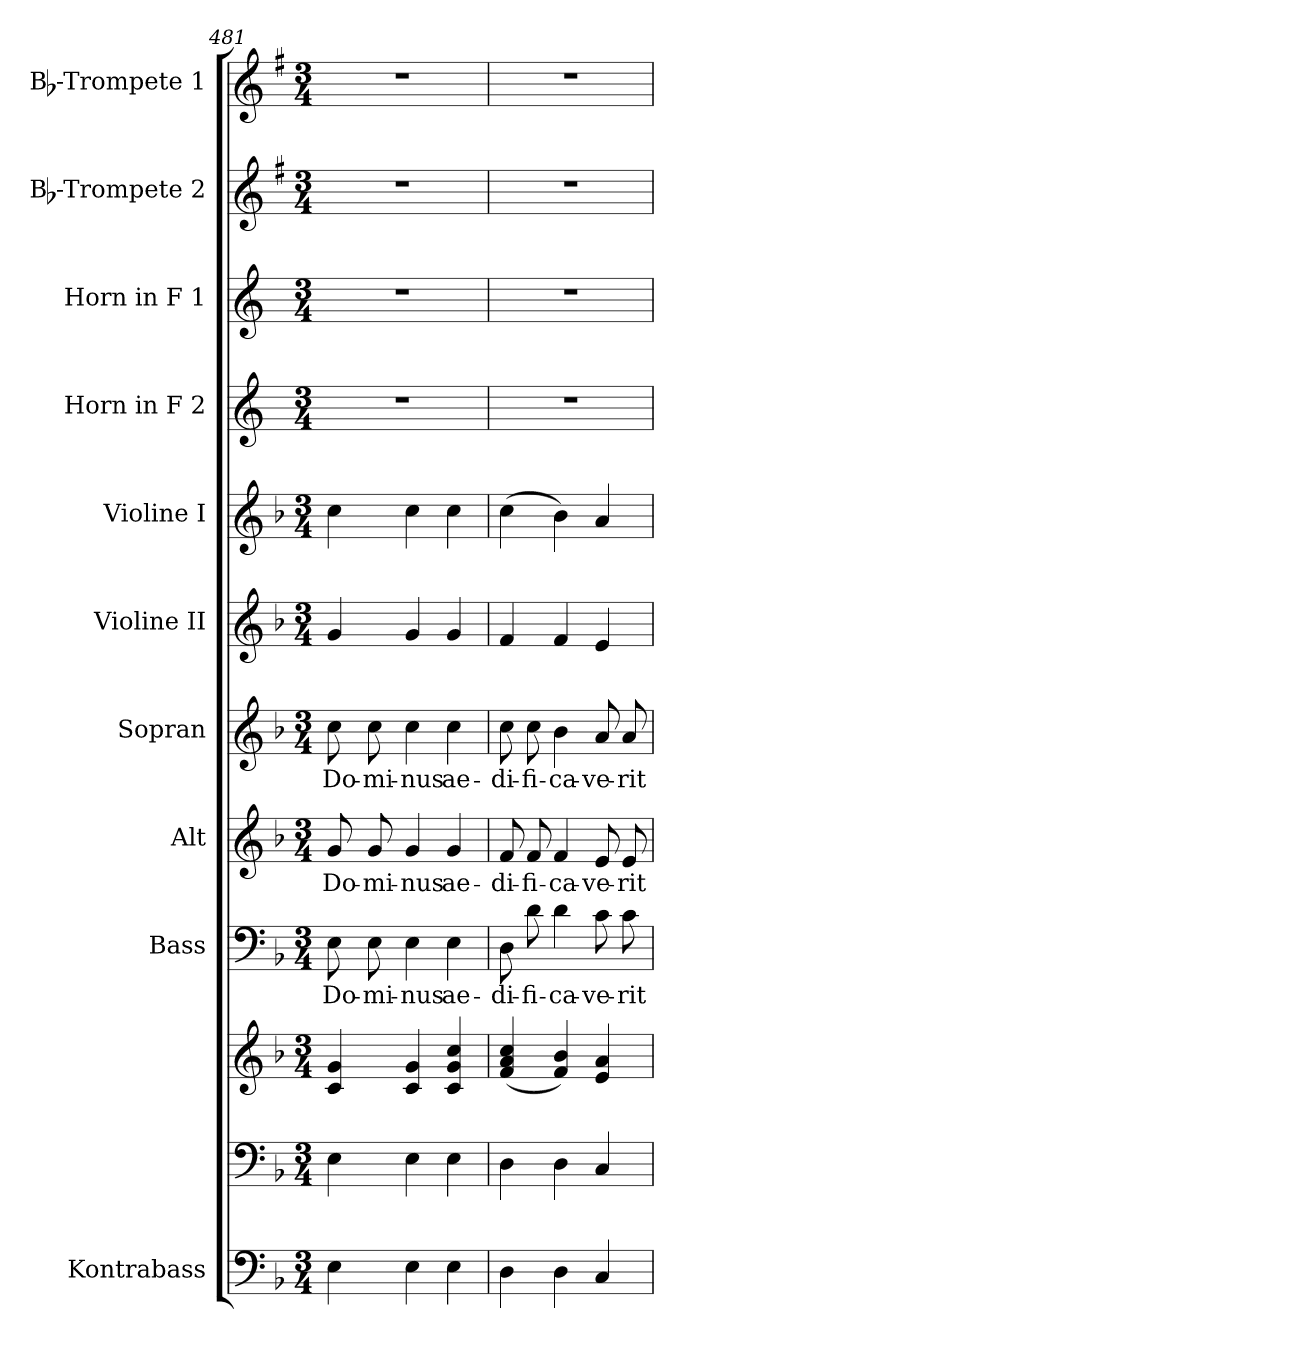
**kern	**kern	**kern	**kern	**text	**kern	**text	**kern	**text	**kern	**kern	**kern	**kern	**kern	**kern
*part11	*part10	*part10	*part9	*part9	*part8	*part8	*part7	*part7	*part6	*part5	*part4	*part3	*part2	*part1
*staff12	*staff11	*staff10	*staff9	*staff9	*staff8	*staff8	*staff7	*staff7	*staff6	*staff5	*staff4	*staff3	*staff2	*staff1
*I"Kontrabass	*	*	*I"Bass	*	*I"Alt	*	*I"Sopran	*	*I"Violine II	*I"Violine I	*I"Horn in F 2	*I"Horn in F 1	*I"Bb-Trompete 2	*I"Bb-Trompete 1
*I'Kb.	*	*	*I'B.	*	*I'A.	*	*I'S.	*	*I'Vl. II	*I'Vl. I	*	*	*I'Bb Trp. 2	*I'Bb Trp. 1
*clefF4	*clefF4	*clefG2	*clefF4	*	*clefG2	*	*clefG2	*	*clefG2	*clefG2	*clefG2	*clefG2	*clefG2	*clefG2
*ITrd7c12	*	*	*	*	*	*	*	*	*	*	*ITrd4c7	*ITrd4c7	*ITrd1c2	*ITrd1c2
*k[b-]	*k[b-]	*k[b-]	*k[b-]	*	*k[b-]	*	*k[b-]	*	*k[b-]	*k[b-]	*k[b-]	*k[b-]	*k[b-]	*k[b-]
*F:	*F:	*F:	*F:	*	*F:	*	*F:	*	*F:	*F:	*F:	*F:	*F:	*F:
*M3/4	*M3/4	*M3/4	*M3/4	*	*M3/4	*	*M3/4	*	*M3/4	*M3/4	*M3/4	*M3/4	*M3/4	*M3/4
=481	=481	=481	=481	=481	=481	=481	=481	=481	=481	=481	=481	=481	=481	=481
!	!	!	!	!LO:LY:b	!	!LO:LY:b	!	!LO:LY:b	!	!	!	!	!	!
4EE\	4E\	4c/ 4g/	8E\	Do-	8g/	Do-	8cc\	Do-	4g/	4cc\	2.r	2.r	2.r	2.r
!	!	!	!	!LO:LY:b	!	!LO:LY:b	!	!LO:LY:b	!	!	!	!	!	!
.	.	.	8E\	-mi-	8g/	-mi-	8cc\	-mi-	.	.	.	.	.	.
!	!	!	!	!LO:LY:b	!	!LO:LY:b	!	!LO:LY:b	!	!	!	!	!	!
4EE\	4E\	4c/ 4g/	4E\	-nus	4g/	-nus	4cc\	-nus	4g/	4cc\	.	.	.	.
!	!	!	!	!LO:LY:b	!	!LO:LY:b	!	!LO:LY:b	!	!	!	!	!	!
4EE\	4E\	4c/ 4g/ 4cc/	4E\	ae-	4g/	ae-	4cc\	ae-	4g/	4cc\	.	.	.	.
=482	=482	=482	=482	=482	=482	=482	=482	=482	=482	=482	=482	=482	=482	=482
!	!	!	!	!LO:LY:b	!	!LO:LY:b	!	!LO:LY:b	!	!	!	!	!	!
4DD\	4D\	(4f/ 4a/ 4cc/	8D\	-di-	8f/	-di-	8cc\	-di-	4f/	(>4cc\	2.r	2.r	2.r	2.r
!	!	!	!	!LO:LY:b	!	!LO:LY:b	!	!LO:LY:b	!	!	!	!	!	!
.	.	.	8d\	-fi-	8f/	-fi-	8cc\	-fi-	.	.	.	.	.	.
!	!	!	!	!LO:LY:b	!	!LO:LY:b	!	!LO:LY:b	!	!	!	!	!	!
4DD\	4D\	4f/ 4b-/)	4d\	-ca-	4f/	-ca-	4b-\	-ca-	4f/	4b-\)	.	.	.	.
!	!	!	!	!LO:LY:b	!	!LO:LY:b	!	!LO:LY:b	!	!	!	!	!	!
4CC/	4C/	4e/ 4a/	8c\	-ve-	8e/	-ve-	8a/	-ve-	4e/	4a/	.	.	.	.
!	!	!	!	!LO:LY:b	!	!LO:LY:b	!	!LO:LY:b	!	!	!	!	!	!
.	.	.	8c\	-rit	8e/	-rit	8a/	-rit	.	.	.	.	.	.
=	=	=	=	=	=	=	=	=	=	=	=	=	=	=
*-	*-	*-	*-	*-	*-	*-	*-	*-	*-	*-	*-	*-	*-	*-
